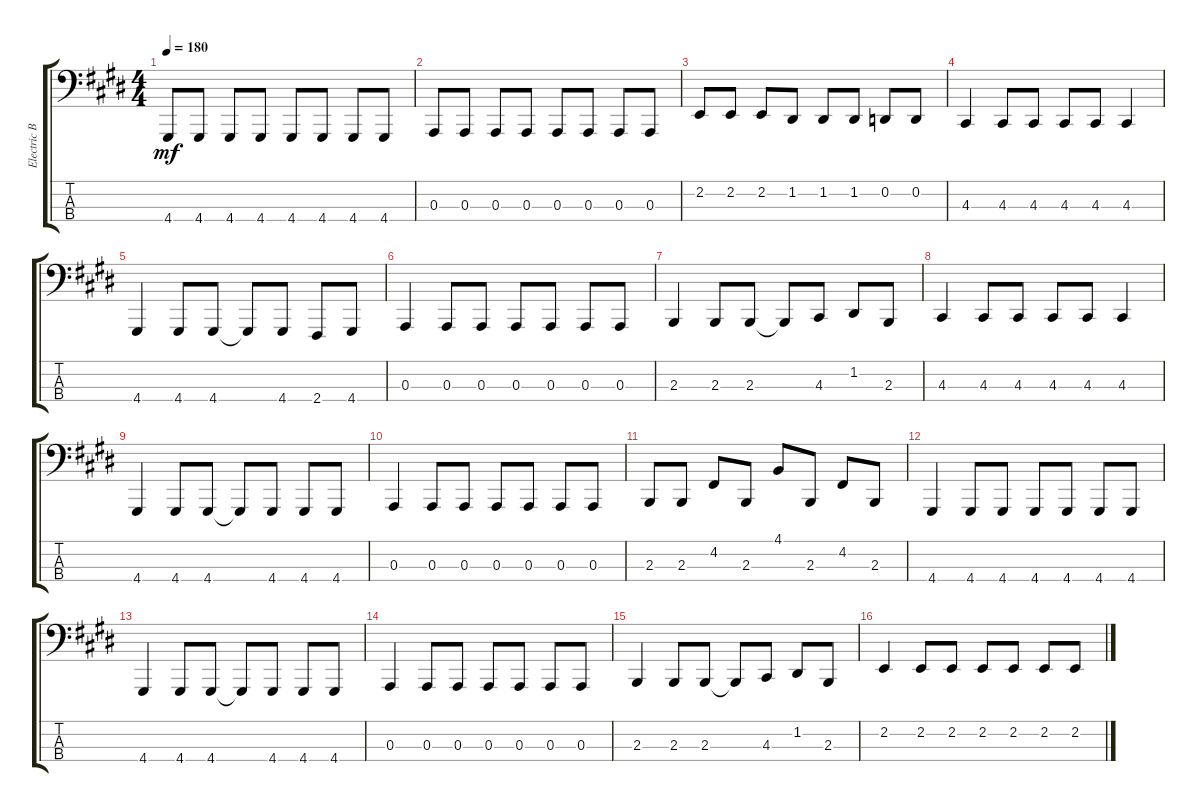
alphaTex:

\track ("Electric Bass" "Electric B") {instrument violin}
\staff {score tabs}
\tuning (G2 D2 A1 E1) {hide}
\ts (4 4)
\tempo 180
\clef f4
\ks e
4.4.8{dy mf} 4.4.8 4.4.8 4.4.8 4.4.8 4.4.8 4.4.8 4.4.8 |
0.3.8 0.3.8 0.3.8 0.3.8 0.3.8 0.3.8 0.3.8 0.3.8 |
2.2.8 2.2.8 2.2.8 1.2.8 1.2.8 1.2.8 0.2.8 0.2.8 |
4.3.4 4.3.8 4.3.8 4.3.8 4.3.8 4.3.4 |
4.4.4 4.4.8 4.4.8 4.4{t}.8 4.4.8 2.4.8 4.4.8 |
0.3.4 0.3.8 0.3.8 0.3.8 0.3.8 0.3.8 0.3.8 |
2.3.4 2.3.8 2.3.8 2.3{t}.8 4.3.8 1.2.8 2.3.8 |
4.3.4 4.3.8 4.3.8 4.3.8 4.3.8 4.3.4 |
4.4.4 4.4.8 4.4.8 4.4{t}.8 4.4.8 4.4.8 4.4.8 |
0.3.4 0.3.8 0.3.8 0.3.8 0.3.8 0.3.8 0.3.8 |
2.3.8 2.3.8 4.2.8 2.3.8 4.1.8 2.3.8 4.2.8 2.3.8 |
4.4.4 4.4.8 4.4.8 4.4.8 4.4.8 4.4.8 4.4.8 |
4.4.4 4.4.8 4.4.8 4.4{t}.8 4.4.8 4.4.8 4.4.8 |
0.3.4 0.3.8 0.3.8 0.3.8 0.3.8 0.3.8 0.3.8 |
2.3.4 2.3.8 2.3.8 2.3{t}.8 4.3.8 1.2.8 2.3.8 |
2.2.4 2.2.8 2.2.8 2.2.8 2.2.8 2.2.8 2.2.8
